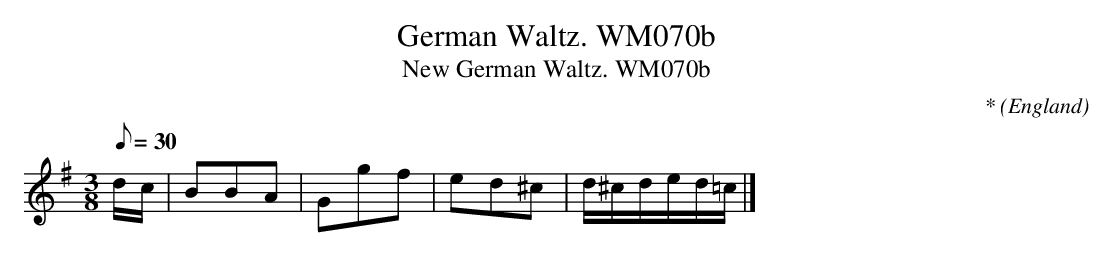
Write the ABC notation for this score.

X:1
T:German Waltz. WM070b
T:New German Waltz. WM070b
M:3/8
L:1/8
Q:30
C:*
O:England
K:G
d/c/|BBA|Ggf|ed^c|d/^c/d/e/d/=c/|]
